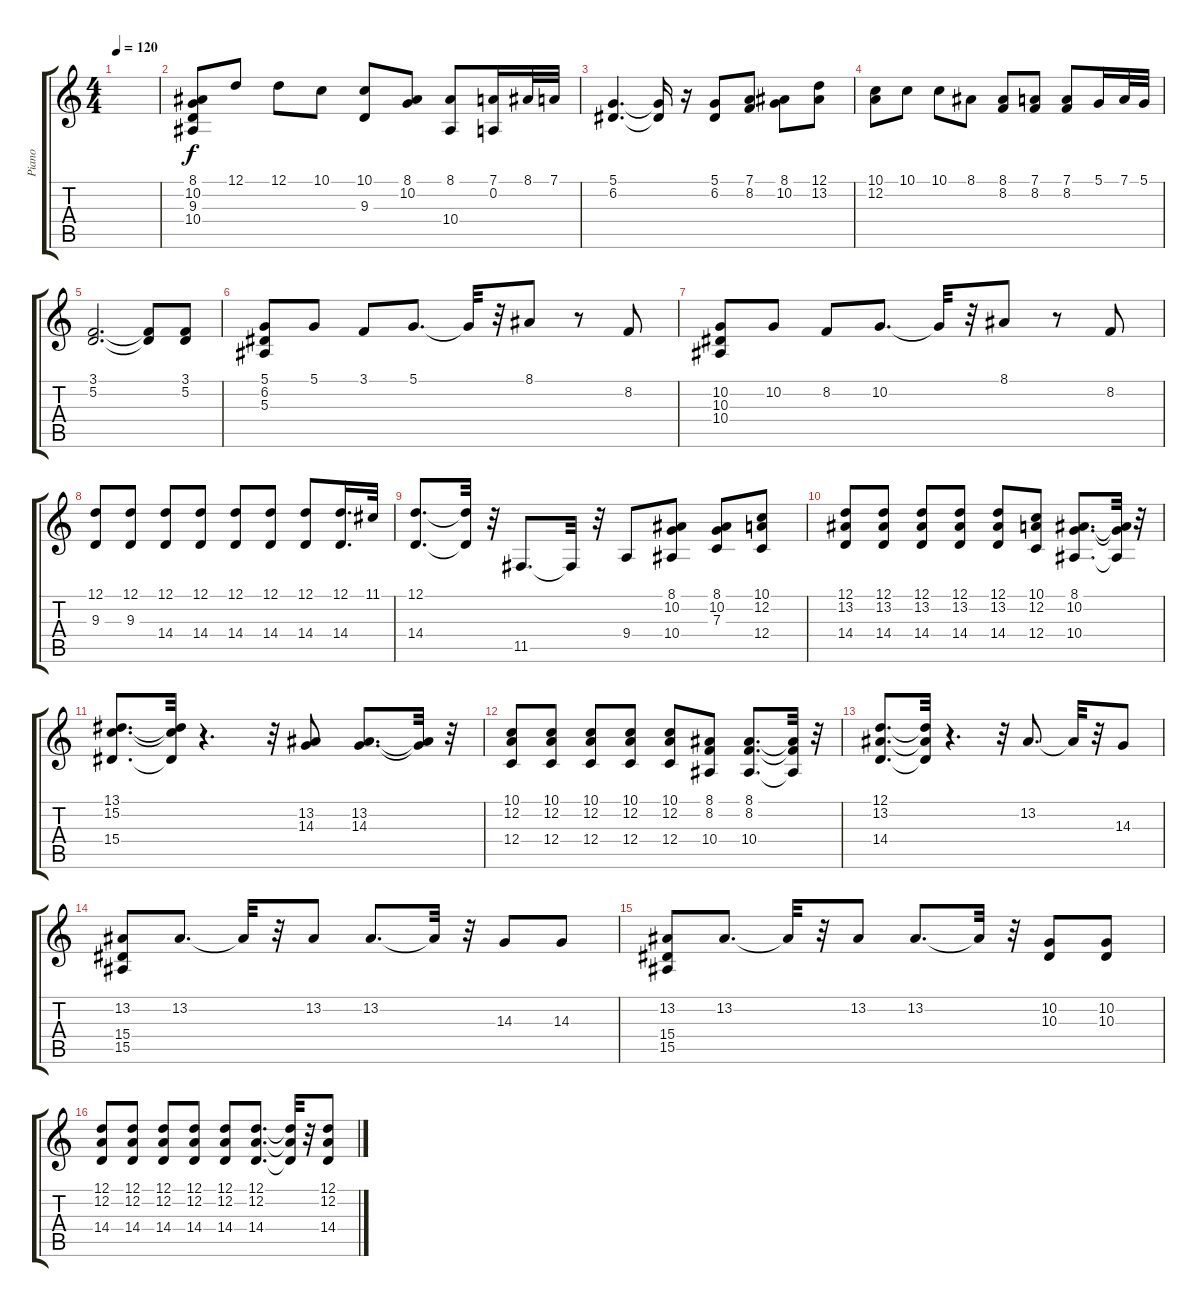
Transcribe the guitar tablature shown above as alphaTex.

\track ("Piano" "Piano") {instrument acousticgrandpiano}
\staff {score tabs}
\tuning (D4 A3 F3 C3 G2 D2) {hide}
\ts (4 4)
\tempo 120
\clef g2
\ks c
|
(8.1 10.2 9.3 10.4).8 12.1.8 12.1.8 10.1.8 (10.1 9.3).8 (8.1 10.2).8 (8.1 10.4).8 (7.1 0.2).16 8.1.32 7.1.32 |
(5.1 6.2).4{d} (5.1{t} 6.2{t}).16 r.16 (5.1 6.2).8 (7.1 8.2).8 (8.1 10.2).8 (12.1 13.2).8 |
(10.1 12.2).8 10.1.8 10.1.8 8.1.8 (8.1 8.2).8 (7.1 8.2).8 (7.1 8.2).8 5.1.16 7.1.32 5.1.32 |
(3.1 5.2).2{d} (3.1{t} 5.2{t}).8 (3.1 5.2).8 |
(5.1 6.2 5.3).8 5.1.8 3.1.8 5.1.8{d} 5.1{t}.32 r.32 8.1.8 r.8 8.2.8 |
(10.2 10.3 10.4).8 10.2.8 8.2.8 10.2.8{d} 10.2{t}.32 r.32 8.1.8 r.8 8.2.8 |
(12.1 9.3).8 (12.1 9.3).8 (12.1 14.4).8 (12.1 14.4).8 (12.1 14.4).8 (12.1 14.4).8 (12.1 14.4).8 (12.1 14.4).16{d} 11.1.32 |
(12.1 14.4).8{d txt ""} (12.1{t} 14.4{t}).32 r.32 11.5.8{d} 11.5{t}.32 r.32 9.4.8 (8.1 10.2 10.4).8 (8.1 10.2 7.3).8 (10.1 12.2 12.4).8 |
(12.1 13.2 14.4).8 (12.1 13.2 14.4).8 (12.1 13.2 14.4).8 (12.1 13.2 14.4).8 (12.1 13.2 14.4).8 (10.1 12.2 12.4).8 (8.1 10.2 10.4).8{d} (8.1{t} 10.2{t} 10.4{t}).32 r.32 |
(13.1 15.2 15.4).8{d} (13.1{t} 15.2{t} 15.4{t}).32 r.4{d} r.32 (13.2 14.3).8 (13.2 14.3).8{d} (13.2{t} 14.3{t}).32 r.32 |
(10.1 12.2 12.4).8{txt ""} (10.1 12.2 12.4).8 (10.1 12.2 12.4).8 (10.1 12.2 12.4).8 (10.1 12.2 12.4).8 (8.1 8.2 10.4).8 (8.1 8.2 10.4).8{d} (8.1{t} 8.2{t} 10.4{t}).32 r.32 |
(12.1 13.2 14.4).8{d} (12.1{t} 13.2{t} 14.4{t}).32 r.4{d} r.32 13.2.8{d} 13.2{t}.32 r.32 14.3.8 |
(13.2 15.4 15.5).8 13.2.8{d} 13.2{t}.32 r.32 13.2.8 13.2.8{d} 13.2{t}.32 r.32 14.3.8 14.3.8 |
(13.2 15.4 15.5).8 13.2.8{d} 13.2{t}.32 r.32 13.2.8 13.2.8{d} 13.2{t}.32 r.32 (10.2 10.3).8 (10.2 10.3).8 |
(12.1 12.2 14.4).8 (12.1 12.2 14.4).8 (12.1 12.2 14.4).8 (12.1 12.2 14.4).8 (12.1 12.2 14.4).8 (12.1 12.2 14.4).8{d} (12.1{t} 12.2{t} 14.4{t}).32 r.32 (12.1 12.2 14.4).8
